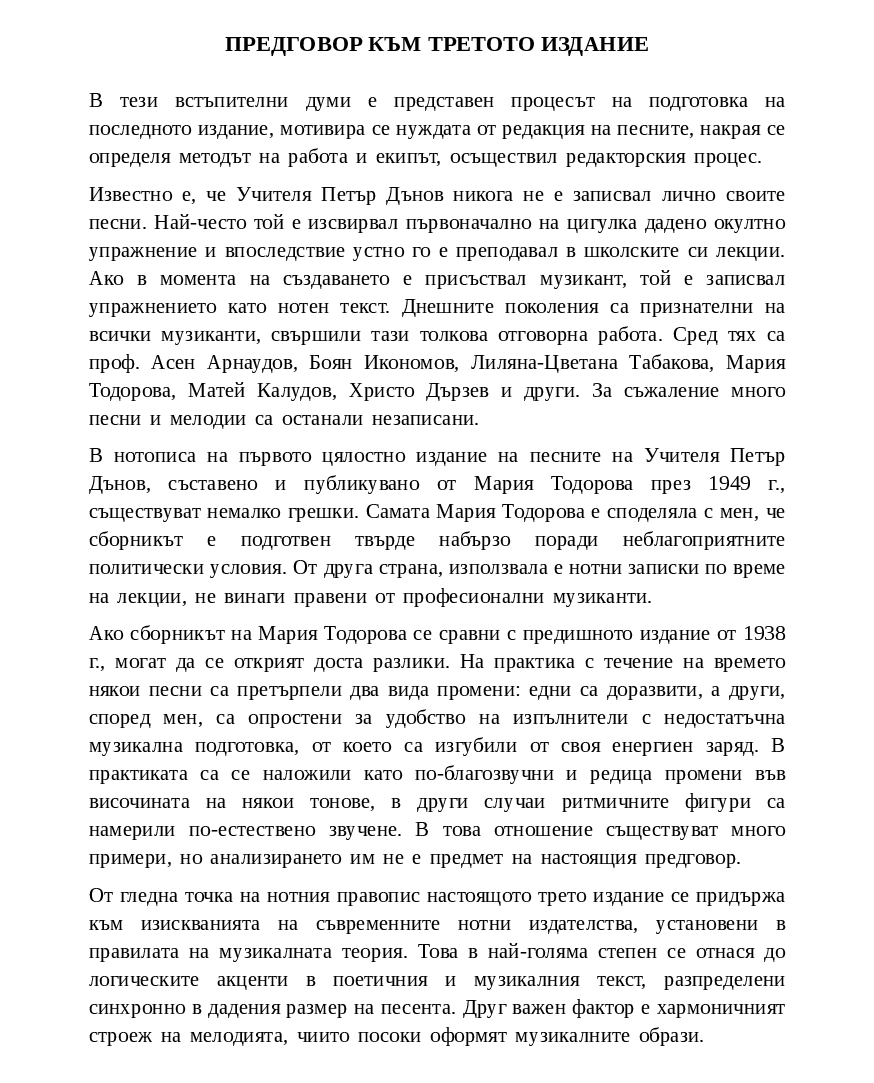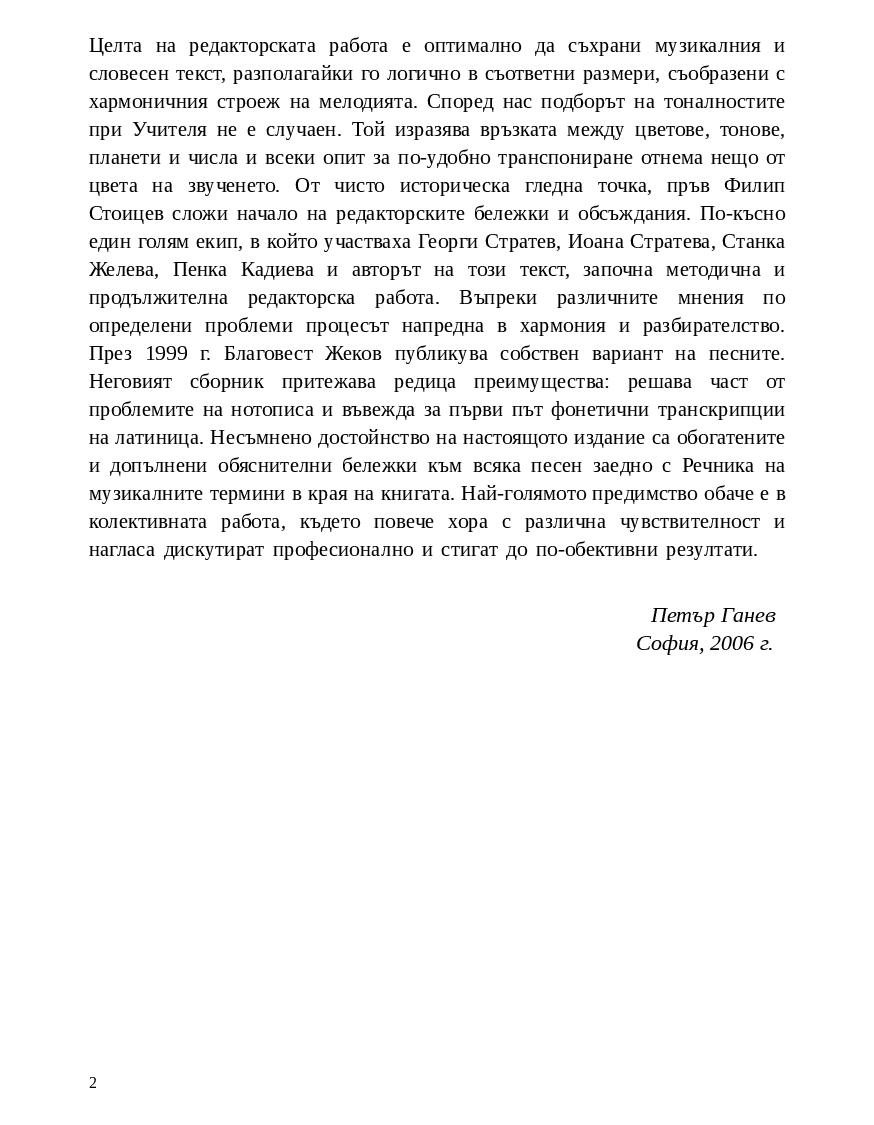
\version "2.24.3"

% include paper part and global functions
\include "include/globals.ily"

\bookpart {
  \paper {
    print-all-headers = ##f
    print-page-number = ##t
    print-first-page-number = ##f

    % put page numbers on the bottom
    oddHeaderMarkup = \markup ""
    evenHeaderMarkup = \markup ""
    oddFooterMarkup = \markup
    \fill-line {
      ""
      \if \should-print-page-number \fromproperty #'page:page-number-string
    }
    evenFooterMarkup = \markup
    \fill-line {
      \if \should-print-page-number \fromproperty #'page:page-number-string
      ""
    }

    left-margin = 1.5\cm
    right-margin = 1.5\cm
    top-margin = 1.6\cm
    bottom-margin = 1.2\cm
    ragged-bottom = ##t % do not spread the staves to fill the whole vertical space
  }

  \tocItem \markup "Предговор към третото издание"
  \markup \fontsize  #+3.0 { \fill-line \bold {"ПРЕДГОВОР КЪМ ТРЕТОТО ИЗДАНИЕ"} }

  \markup \fontsize #+2.5 {
    \vspace #1.5 \override #'(baseline-skip . 2.7)
    \justify {

      В тези встъпителни думи е представен процесът на
      подготовка на последното издание, мотивира се нуждата от
      редакция на песните, накрая се определя методът на работа и
      екипът, осъществил редакторския процес.
    }
  }
  \markup \fontsize #+2.5 {
    \vspace #0.9  \override #'(baseline-skip . 2.7)
    \justify {

      Известно е, че Учителя Петър Дънов никога не е записвал
      лично своите песни. Най-често той е изсвирвал първоначално на
      цигулка дадено окултно упражнение и впоследствие устно го е
      преподавал в школските си лекции. Ако в момента на създаването
      е присъствал музикант, той е записвал упражнението като нотен
      текст. Днешните поколения са признателни на всички музиканти,
      свършили тази толкова отговорна работа. Сред тях са проф. Асен
      Арнаудов, Боян Икономов, Лиляна-Цветана Табакова, Мария
      Тодорова, Матей Калудов, Христо Дързев и други. За съжаление
      много песни и мелодии са останали незаписани.
    }
  }
  \markup \fontsize #+2.5 {
    \vspace #0.9  \override #'(baseline-skip . 2.7)
    \justify {

      В нотописа на първото цялостно издание на песните на
      Учителя Петър Дънов, съставено и публикувано от Мария
      Тодорова през 1949 г., съществуват немалко грешки. Самата
      Мария Тодорова е споделяла с мен, че сборникът е подготвен
      твърде набързо поради неблагоприятните политически условия.
      От друга страна, използвала е нотни записки по време на лекции,
      не винаги правени от професионални музиканти.
    }
  }
  \markup \fontsize #+2.5 {
   \vspace #0.9  \override #'(baseline-skip . 2.7)
    \justify {
      Ако сборникът на Мария Тодорова се сравни с предишното
      издание от 1938 г., могат да се открият доста разлики. На практика
      с течение на времето някои песни са претърпели два вида промени:
      едни са доразвити, а други, според мен, са опростени за удобство
      на изпълнители с недостатъчна музикална подготовка, от което са
      изгубили от своя енергиен заряд. В практиката са се наложили като
      по-благозвучни и редица промени във височината на някои тонове,
      в други случаи ритмичните фигури са намерили по-естествено
      звучене. В това отношение съществуват много примери, но
      анализирането им не е предмет на настоящия предговор.
    }
  }

  \markup \fontsize #+2.5 {
    \vspace #0.9  \override #'(baseline-skip . 2.7)
    \justify {

      От гледна точка на нотния правопис настоящото трето
      издание се придържа към изискванията на съвременните нотни
      издателства, установени в правилата на музикалната теория. Това
      в най-голяма степен се отнася до логическите акценти в поетичния
      и музикалния текст, разпределени синхронно в дадения размер на
      песента. Друг важен фактор е хармоничният строеж на мелодията,
      чиито посоки оформят музикалните образи.
    }
  }

  \markup \fontsize #+2.5 {
    \vspace #0.9  \override #'(baseline-skip . 2.7)
    \justify {
      Целта на редакторската работа е оптимално да съхрани
      музикалния и словесен текст, разполагайки го логично в съответни
      размери, съобразени с хармоничния строеж на мелодията. Според
      нас подборът на тоналностите при Учителя не е случаен. Той изразява връзката между цветове, тонове, планети и числа и всеки опит
      за по-удобно транспониране отнема нещо от цвета на звученето.
      От чисто историческа гледна точка, пръв Филип Стоицев
      сложи начало на редакторските бележки и обсъждания. По-късно
      един голям екип, в който участваха Георги Стратев, Иоана
      Стратева, Станка Желева, Пенка Кадиева и авторът на този
      текст, започна методична и продължителна редакторска работа.
      Въпреки различните мнения по определени проблеми процесът
      напредна в хармония и разбирателство. През 1999 г. Благовест
      Жеков публикува собствен вариант на песните. Неговият сборник
      притежава редица преимущества: решава част от проблемите
      на нотописа и въвежда за първи път фонетични транскрипции
      на латиница. Несъмнено достойнство на настоящото издание са
      обогатените и допълнени обяснителни бележки към всяка песен
      заедно с Речника на музикалните термини в края на книгата.
      Най-голямото предимство обаче е в колективната работа, където
      повече хора с различна чувствителност и нагласа дискутират
      професионално и стигат до по-обективни резултати.
    }
  }

  \markup \fontsize #+3 \raise #0 \override #'(baseline-skip . 2.7) {
    \column {
    \line {"  "}
      \line {"  "}

      \fill-line { "" ""  \italic {"Петър Ганев  "} }
      \fill-line { "" ""  \italic {"София, 2006 г.  "} }
    }
  }


} % bookpart